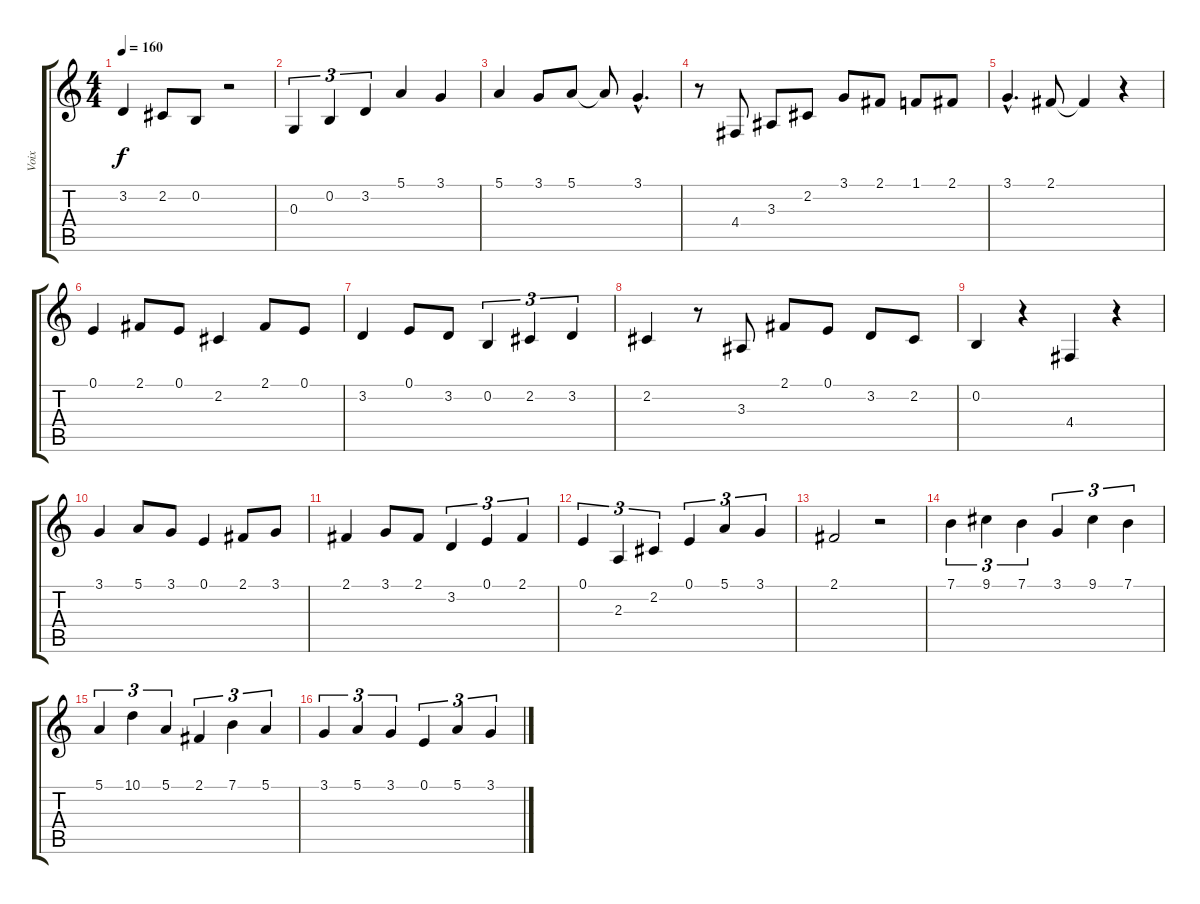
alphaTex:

\track ("Voix" "Voix") {instrument panflute}
\staff {score tabs}
\tuning (E4 B3 G3 D3 A2 E2) {hide}
\ts (4 4)
\tempo 160
\clef g2
\ks c
3.2.4{dy f} 2.2.8 0.2.8 r.2 |
0.3.4{tu (3 2)} 0.2.4{tu (3 2)} 3.2.4{tu (3 2)} 5.1.4 3.1.4 |
5.1.4 3.1.8 5.1.8 5.1{t}.8 3.1{hac}.4{d} |
r.8 4.4.8 3.3.8 2.2.8 3.1.8 2.1.8 1.1.8 2.1.8 |
3.1{hac}.4{d} 2.1.8 2.1{t}.4 r.4 |
0.1.4 2.1.8 0.1.8 2.2.4 2.1.8 0.1.8 |
3.2.4 0.1.8 3.2.8 0.2.4{tu (3 2)} 2.2.4{tu (3 2)} 3.2.4{tu (3 2)} |
2.2.4 r.8 3.3.8 2.1.8 0.1.8 3.2.8 2.2.8 |
0.2.4 r.4 4.4.4 r.4 |
3.1.4 5.1.8 3.1.8 0.1.4 2.1.8 3.1.8 |
2.1.4 3.1.8 2.1.8 3.2.4{tu (3 2)} 0.1.4{tu (3 2)} 2.1.4{tu (3 2)} |
0.1.4{tu (3 2)} 2.3.4{tu (3 2)} 2.2.4{tu (3 2)} 0.1.4{tu (3 2)} 5.1.4{tu (3 2)} 3.1.4{tu (3 2)} |
2.1.2 r.2 |
7.1.4{tu (3 2)} 9.1.4{tu (3 2)} 7.1.4{tu (3 2)} 3.1.4{tu (3 2)} 9.1.4{tu (3 2)} 7.1.4{tu (3 2)} |
5.1.4{tu (3 2)} 10.1.4{tu (3 2)} 5.1.4{tu (3 2)} 2.1.4{tu (3 2)} 7.1.4{tu (3 2)} 5.1.4{tu (3 2)} |
3.1.4{tu (3 2)} 5.1.4{tu (3 2)} 3.1.4{tu (3 2)} 0.1.4{tu (3 2)} 5.1.4{tu (3 2)} 3.1.4{tu (3 2)}
